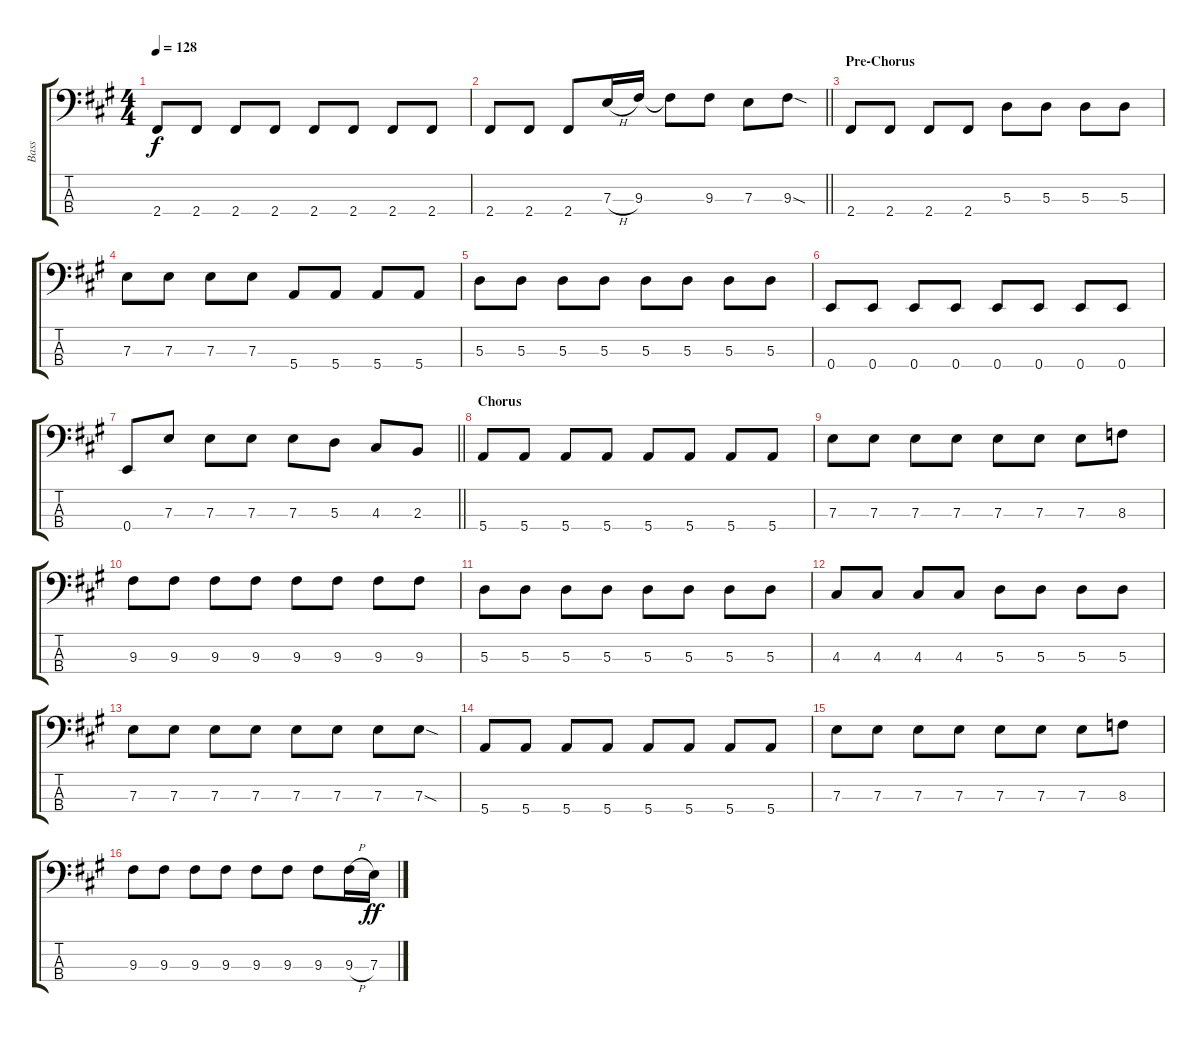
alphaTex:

\track ("Bass" "Bass") {instrument electricbassfinger}
\staff {score tabs}
\tuning (G2 D2 A1 E1) {hide}
\ts (4 4)
\tempo 128
\clef f4
\ks a
2.4.8{dy f} 2.4.8 2.4.8 2.4.8 2.4.8 2.4.8 2.4.8 2.4.8 |
\barLineRight lightlight
2.4.8 2.4.8 2.4.8 7.3{h}.16 9.3.16 9.3{t}.8 9.3.8 7.3.8 9.3{sod}.8 |
\section ("" "Pre-Chorus")
2.4.8 2.4.8 2.4.8 2.4.8 5.3.8 5.3.8 5.3.8 5.3.8 |
7.3.8 7.3.8 7.3.8 7.3.8 5.4.8 5.4.8 5.4.8 5.4.8 |
5.3.8 5.3.8 5.3.8 5.3.8 5.3.8 5.3.8 5.3.8 5.3.8 |
0.4.8 0.4.8 0.4.8 0.4.8 0.4.8 0.4.8 0.4.8 0.4.8 |
\barLineRight lightlight
0.4.8 7.3.8 7.3.8 7.3.8 7.3.8 5.3.8 4.3.8 2.3.8 |
\section ("" "Chorus")
5.4.8 5.4.8 5.4.8 5.4.8 5.4.8 5.4.8 5.4.8 5.4.8 |
7.3.8 7.3.8 7.3.8 7.3.8 7.3.8 7.3.8 7.3.8 8.3.8 |
9.3.8 9.3.8 9.3.8 9.3.8 9.3.8 9.3.8 9.3.8 9.3.8 |
5.3.8 5.3.8 5.3.8 5.3.8 5.3.8 5.3.8 5.3.8 5.3.8 |
4.3.8 4.3.8 4.3.8 4.3.8 5.3.8 5.3.8 5.3.8 5.3.8 |
7.3.8 7.3.8 7.3.8 7.3.8 7.3.8 7.3.8 7.3.8 7.3{sod}.8 |
5.4.8 5.4.8 5.4.8 5.4.8 5.4.8 5.4.8 5.4.8 5.4.8 |
7.3.8 7.3.8 7.3.8 7.3.8 7.3.8 7.3.8 7.3.8 8.3.8 |
9.3.8 9.3.8 9.3.8 9.3.8 9.3.8 9.3.8 9.3.8 9.3{h}.16 7.3.16{dy ff}
